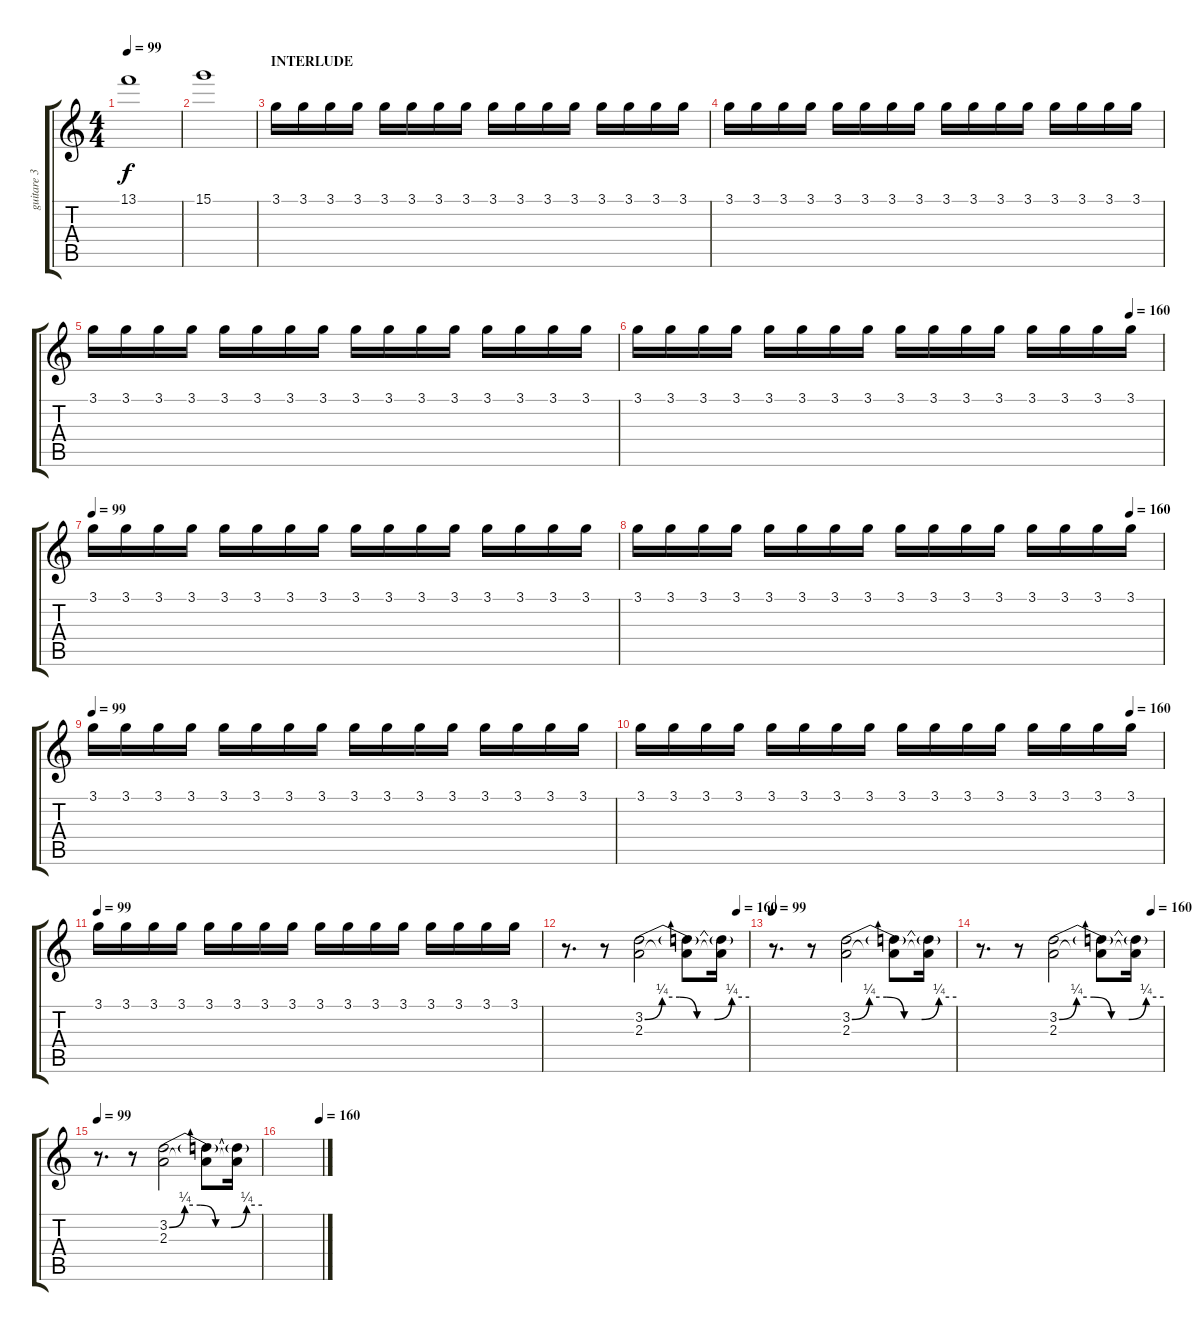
\track ("guitare 3 (dropped D)" "guitare 3 ") {instrument banjo}
\staff {score tabs}
\tuning (E4 B3 G3 D3 A2 D2) {hide}
\displaytranspose 12
\ts (4 4)
\tempo 99
\clef g2
\ks c
13.1.1{dy f} |
15.1.1 |
\section ("" "INTERLUDE")
3.1.16{instrument banjo} 3.1.16 3.1.16 3.1.16 3.1.16 3.1.16 3.1.16 3.1.16 3.1.16 3.1.16 3.1.16 3.1.16 3.1.16 3.1.16 3.1.16 3.1.16 |
3.1.16 3.1.16 3.1.16 3.1.16 3.1.16 3.1.16 3.1.16 3.1.16 3.1.16 3.1.16 3.1.16 3.1.16 3.1.16 3.1.16 3.1.16 3.1.16 |
3.1.16 3.1.16 3.1.16 3.1.16 3.1.16 3.1.16 3.1.16 3.1.16 3.1.16 3.1.16 3.1.16 3.1.16 3.1.16 3.1.16 3.1.16 3.1.16 |
\tempo (160 0.9375)
3.1.16 3.1.16 3.1.16 3.1.16 3.1.16 3.1.16 3.1.16 3.1.16 3.1.16 3.1.16 3.1.16 3.1.16 3.1.16 3.1.16 3.1.16 3.1.16 |
\tempo 99
3.1.16 3.1.16 3.1.16 3.1.16 3.1.16 3.1.16 3.1.16 3.1.16 3.1.16 3.1.16 3.1.16 3.1.16 3.1.16 3.1.16 3.1.16 3.1.16 |
\tempo (160 0.9375)
3.1.16 3.1.16 3.1.16 3.1.16 3.1.16 3.1.16 3.1.16 3.1.16 3.1.16 3.1.16 3.1.16 3.1.16 3.1.16 3.1.16 3.1.16 3.1.16 |
\tempo 99
3.1.16 3.1.16 3.1.16 3.1.16 3.1.16 3.1.16 3.1.16 3.1.16 3.1.16 3.1.16 3.1.16 3.1.16 3.1.16 3.1.16 3.1.16 3.1.16 |
\tempo (160 0.9375)
3.1.16 3.1.16 3.1.16 3.1.16 3.1.16 3.1.16 3.1.16 3.1.16 3.1.16 3.1.16 3.1.16 3.1.16 3.1.16 3.1.16 3.1.16 3.1.16 |
\tempo 99
3.1.16 3.1.16 3.1.16 3.1.16 3.1.16 3.1.16 3.1.16 3.1.16 3.1.16 3.1.16 3.1.16 3.1.16 3.1.16 3.1.16 3.1.16 3.1.16 |
\tempo (160 0.9375)
r.8{d volume 16 balance 0 instrument overdrivenguitar} r.8 (3.2{be (custom 0 0 10 1 20 1 30 0 40 0 50 1 60 1)} 2.3).2 (3.2{t} 2.3{t}).8 (3.2{t} 2.3{t}).16 |
\tempo 99
r.8{d volume 16 instrument overdrivenguitar} r.8 (3.2{be (custom 0 0 10 1 20 1 30 0 40 0 50 1 60 1)} 2.3).2 (3.2{t} 2.3{t}).8 (3.2{t} 2.3{t}).16 |
\tempo (160 0.9375)
r.8{d volume 16 instrument overdrivenguitar} r.8 (3.2{be (custom 0 0 10 1 20 1 30 0 40 0 50 1 60 1)} 2.3).2 (3.2{t} 2.3{t}).8 (3.2{t} 2.3{t}).16 |
\tempo 99
r.8{d volume 16 instrument overdrivenguitar} r.8 (3.2{be (custom 0 0 10 1 20 1 30 0 40 0 50 1 60 1)} 2.3).2 (3.2{t} 2.3{t}).8 (3.2{t} 2.3{t}).16 |
\tempo (160 0.9375)
